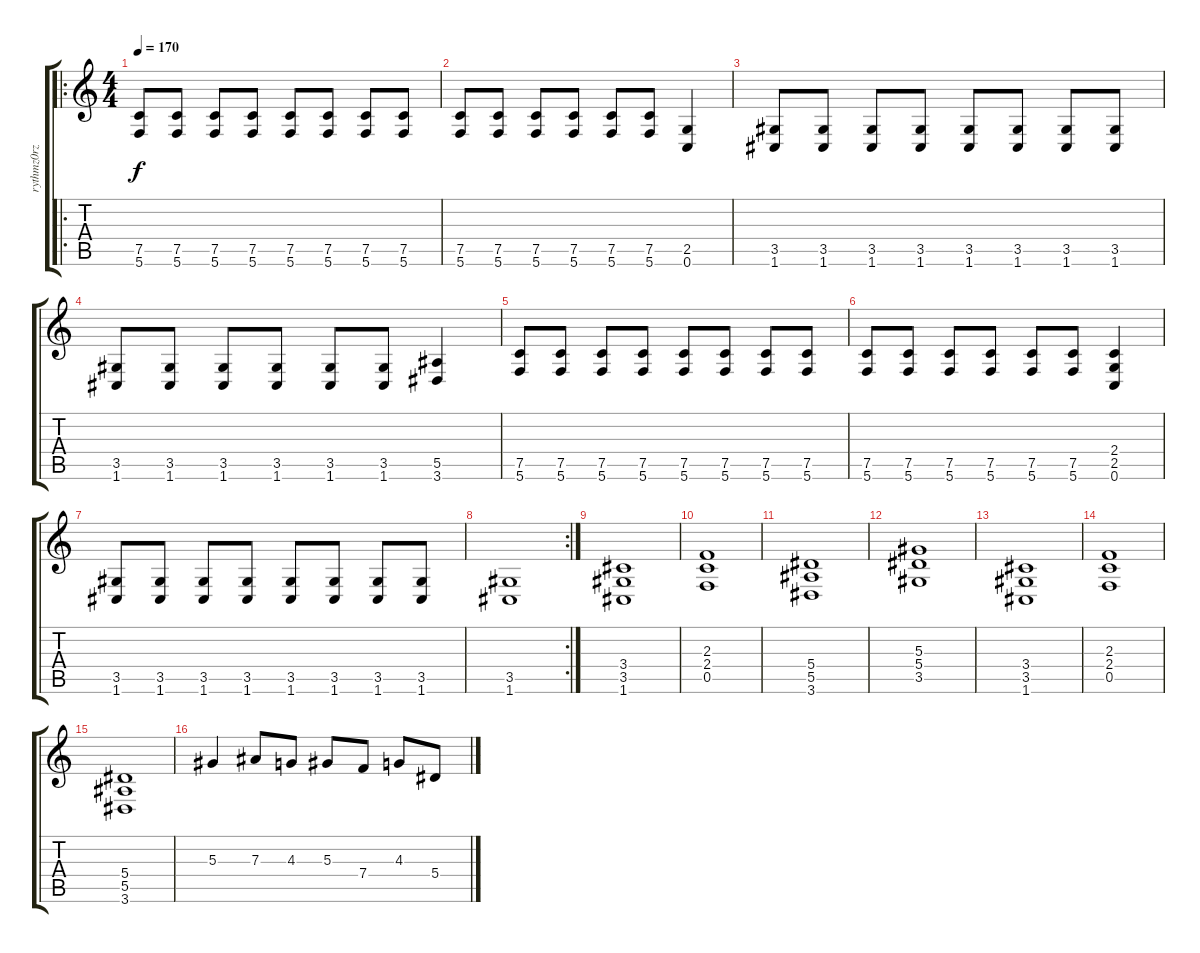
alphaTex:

\track ("rythmz0rz" "rythmz0rz") {instrument distortionguitar}
\staff {score tabs}
\tuning (C4 G3 Eb3 Bb2 F2 C2) {hide}
\ro
\ts (4 4)
\tempo 170
\clef g2
\ks c
(7.5 5.6).8{dy f} (7.5 5.6).8 (7.5 5.6).8 (7.5 5.6).8 (7.5 5.6).8 (7.5 5.6).8 (7.5 5.6).8 (7.5 5.6).8 |
(7.5 5.6).8 (7.5 5.6).8 (7.5 5.6).8 (7.5 5.6).8 (7.5 5.6).8 (7.5 5.6).8 (2.5 0.6).4 |
(3.5 1.6).8 (3.5 1.6).8 (3.5 1.6).8 (3.5 1.6).8 (3.5 1.6).8 (3.5 1.6).8 (3.5 1.6).8 (3.5 1.6).8 |
(3.5 1.6).8 (3.5 1.6).8 (3.5 1.6).8 (3.5 1.6).8 (3.5 1.6).8 (3.5 1.6).8 (5.5 3.6).4 |
(7.5 5.6).8 (7.5 5.6).8 (7.5 5.6).8 (7.5 5.6).8 (7.5 5.6).8 (7.5 5.6).8 (7.5 5.6).8 (7.5 5.6).8 |
(7.5 5.6).8 (7.5 5.6).8 (7.5 5.6).8 (7.5 5.6).8 (7.5 5.6).8 (7.5 5.6).8 (2.4 2.5 0.6).4 |
(3.5 1.6).8 (3.5 1.6).8 (3.5 1.6).8 (3.5 1.6).8 (3.5 1.6).8 (3.5 1.6).8 (3.5 1.6).8 (3.5 1.6).8 |
\rc 2
(3.5 1.6).1 |
(3.4 3.5 1.6).1 |
(2.3 2.4 0.5).1 |
(5.4 5.5 3.6).1 |
(5.3 5.4 3.5).1 |
(3.4 3.5 1.6).1 |
(2.3 2.4 0.5).1 |
(5.4 5.5 3.6).1 |
5.3.4 7.3.8 4.3.8 5.3.8 7.4.8 4.3.8 5.4.8
